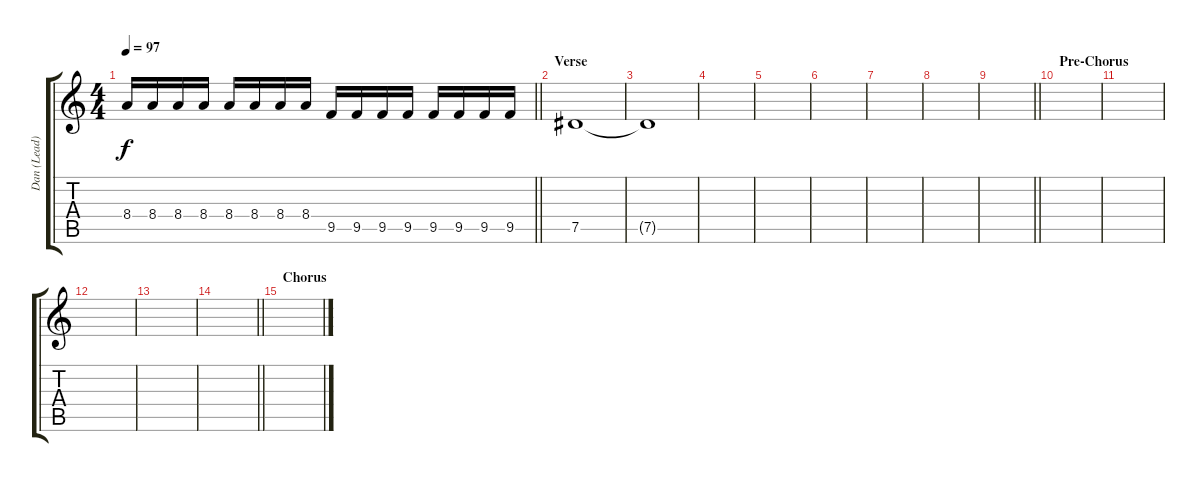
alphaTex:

\track ("Dan (Lead)" "Dan (Lead)") {instrument distortionguitar}
\staff {score tabs}
\tuning (Eb4 Bb3 Gb3 Db3 Ab2 Eb2) {hide}
\ts (4 4)
\tempo 97
\clef g2
\barLineRight lightlight
\ks c
8.4.16{dy f} 8.4.16 8.4.16 8.4.16 8.4.16 8.4.16 8.4.16 8.4.16 9.5.16 9.5.16 9.5.16 9.5.16 9.5.16 9.5.16 9.5.16 9.5.16 |
\section ("" "Verse")
7.5.1{volume 2} |
7.5{t}.1 |
|
|
|
|
|
\barLineRight lightlight
|
\section ("" "Pre-Chorus")
|
|
|
|
\barLineRight lightlight
|
\section ("" "Chorus")
